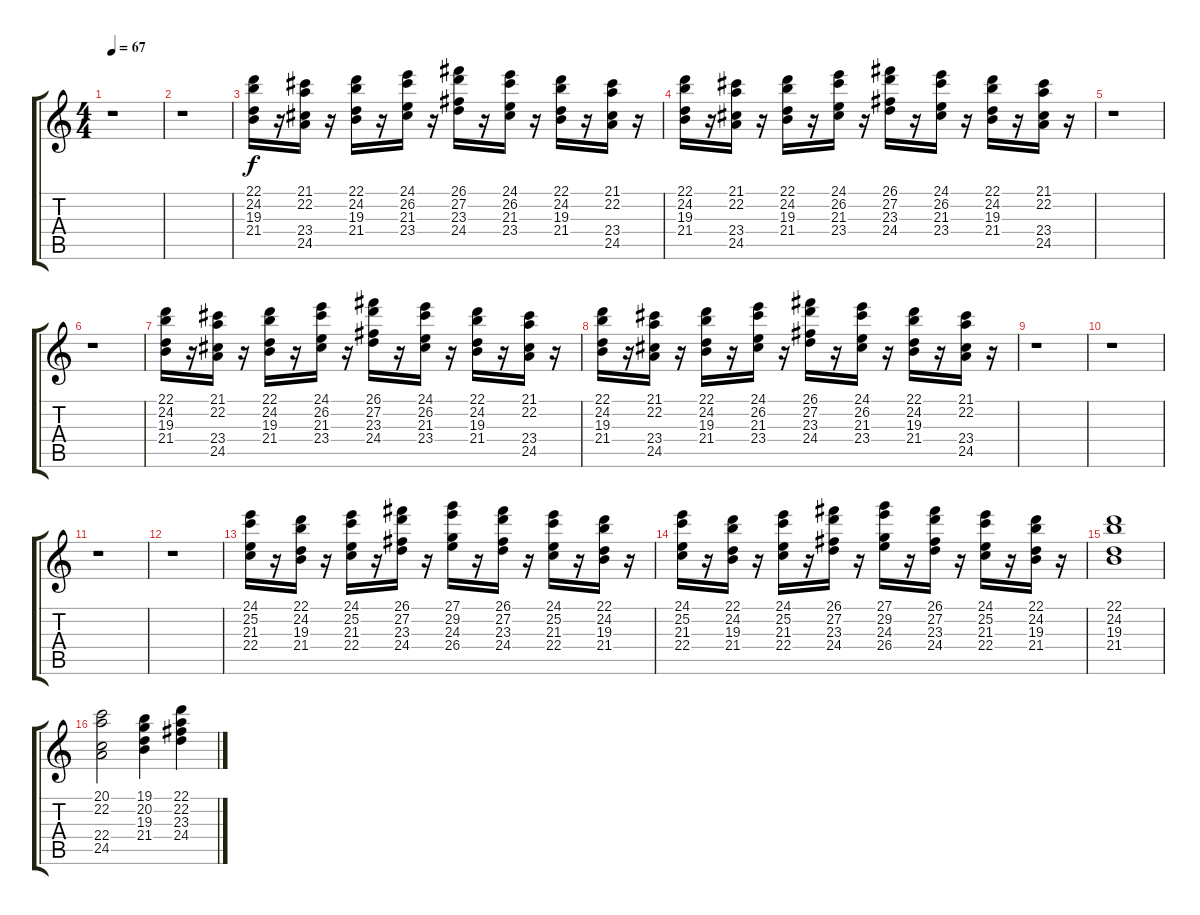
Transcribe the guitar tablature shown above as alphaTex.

\track "" {instrument lead6voice}
\staff {score tabs}
\tuning (E4 B3 G3 D3 A2 E2) {hide}
\ts (4 4)
\tempo 67
\clef g2
\ks c
r.1{dy f} |
r.1 |
(22.1 24.2 19.3 21.4).16 r.16 (21.1 22.2 23.4 24.5).16 r.16 (22.1 24.2 19.3 21.4).16 r.16 (24.1 26.2 21.3 23.4).16 r.16 (26.1 27.2 23.3 24.4).16 r.16 (24.1 26.2 21.3 23.4).16 r.16 (22.1 24.2 19.3 21.4).16 r.16 (21.1 22.2 23.4 24.5).16 r.16 |
(22.1 24.2 19.3 21.4).16 r.16 (21.1 22.2 23.4 24.5).16 r.16 (22.1 24.2 19.3 21.4).16 r.16 (24.1 26.2 21.3 23.4).16 r.16 (26.1 27.2 23.3 24.4).16 r.16 (24.1 26.2 21.3 23.4).16 r.16 (22.1 24.2 19.3 21.4).16 r.16 (21.1 22.2 23.4 24.5).16 r.16 |
r.1 |
r.1 |
(22.1 24.2 19.3 21.4).16 r.16 (21.1 22.2 23.4 24.5).16 r.16 (22.1 24.2 19.3 21.4).16 r.16 (24.1 26.2 21.3 23.4).16 r.16 (26.1 27.2 23.3 24.4).16 r.16 (24.1 26.2 21.3 23.4).16 r.16 (22.1 24.2 19.3 21.4).16 r.16 (21.1 22.2 23.4 24.5).16 r.16 |
(22.1 24.2 19.3 21.4).16 r.16 (21.1 22.2 23.4 24.5).16 r.16 (22.1 24.2 19.3 21.4).16 r.16 (24.1 26.2 21.3 23.4).16 r.16 (26.1 27.2 23.3 24.4).16 r.16 (24.1 26.2 21.3 23.4).16 r.16 (22.1 24.2 19.3 21.4).16 r.16 (21.1 22.2 23.4 24.5).16 r.16 |
r.1 |
r.1 |
r.1 |
r.1 |
(24.1 25.2 21.3 22.4).16 r.16 (22.1 24.2 19.3 21.4).16 r.16 (24.1 25.2 21.3 22.4).16 r.16 (26.1 27.2 23.3 24.4).16 r.16 (27.1 29.2 24.3 26.4).16 r.16 (26.1 27.2 23.3 24.4).16 r.16 (24.1 25.2 21.3 22.4).16 r.16 (22.1 24.2 19.3 21.4).16 r.16 |
(24.1 25.2 21.3 22.4).16 r.16 (22.1 24.2 19.3 21.4).16 r.16 (24.1 25.2 21.3 22.4).16 r.16 (26.1 27.2 23.3 24.4).16 r.16 (27.1 29.2 24.3 26.4).16 r.16 (26.1 27.2 23.3 24.4).16 r.16 (24.1 25.2 21.3 22.4).16 r.16 (22.1 24.2 19.3 21.4).16 r.16 |
(22.1 24.2 19.3 21.4).1 |
(20.1 22.2 22.4 24.5).2 (19.1 20.2 19.3 21.4).4 (22.1 22.2 23.3 24.4).4
